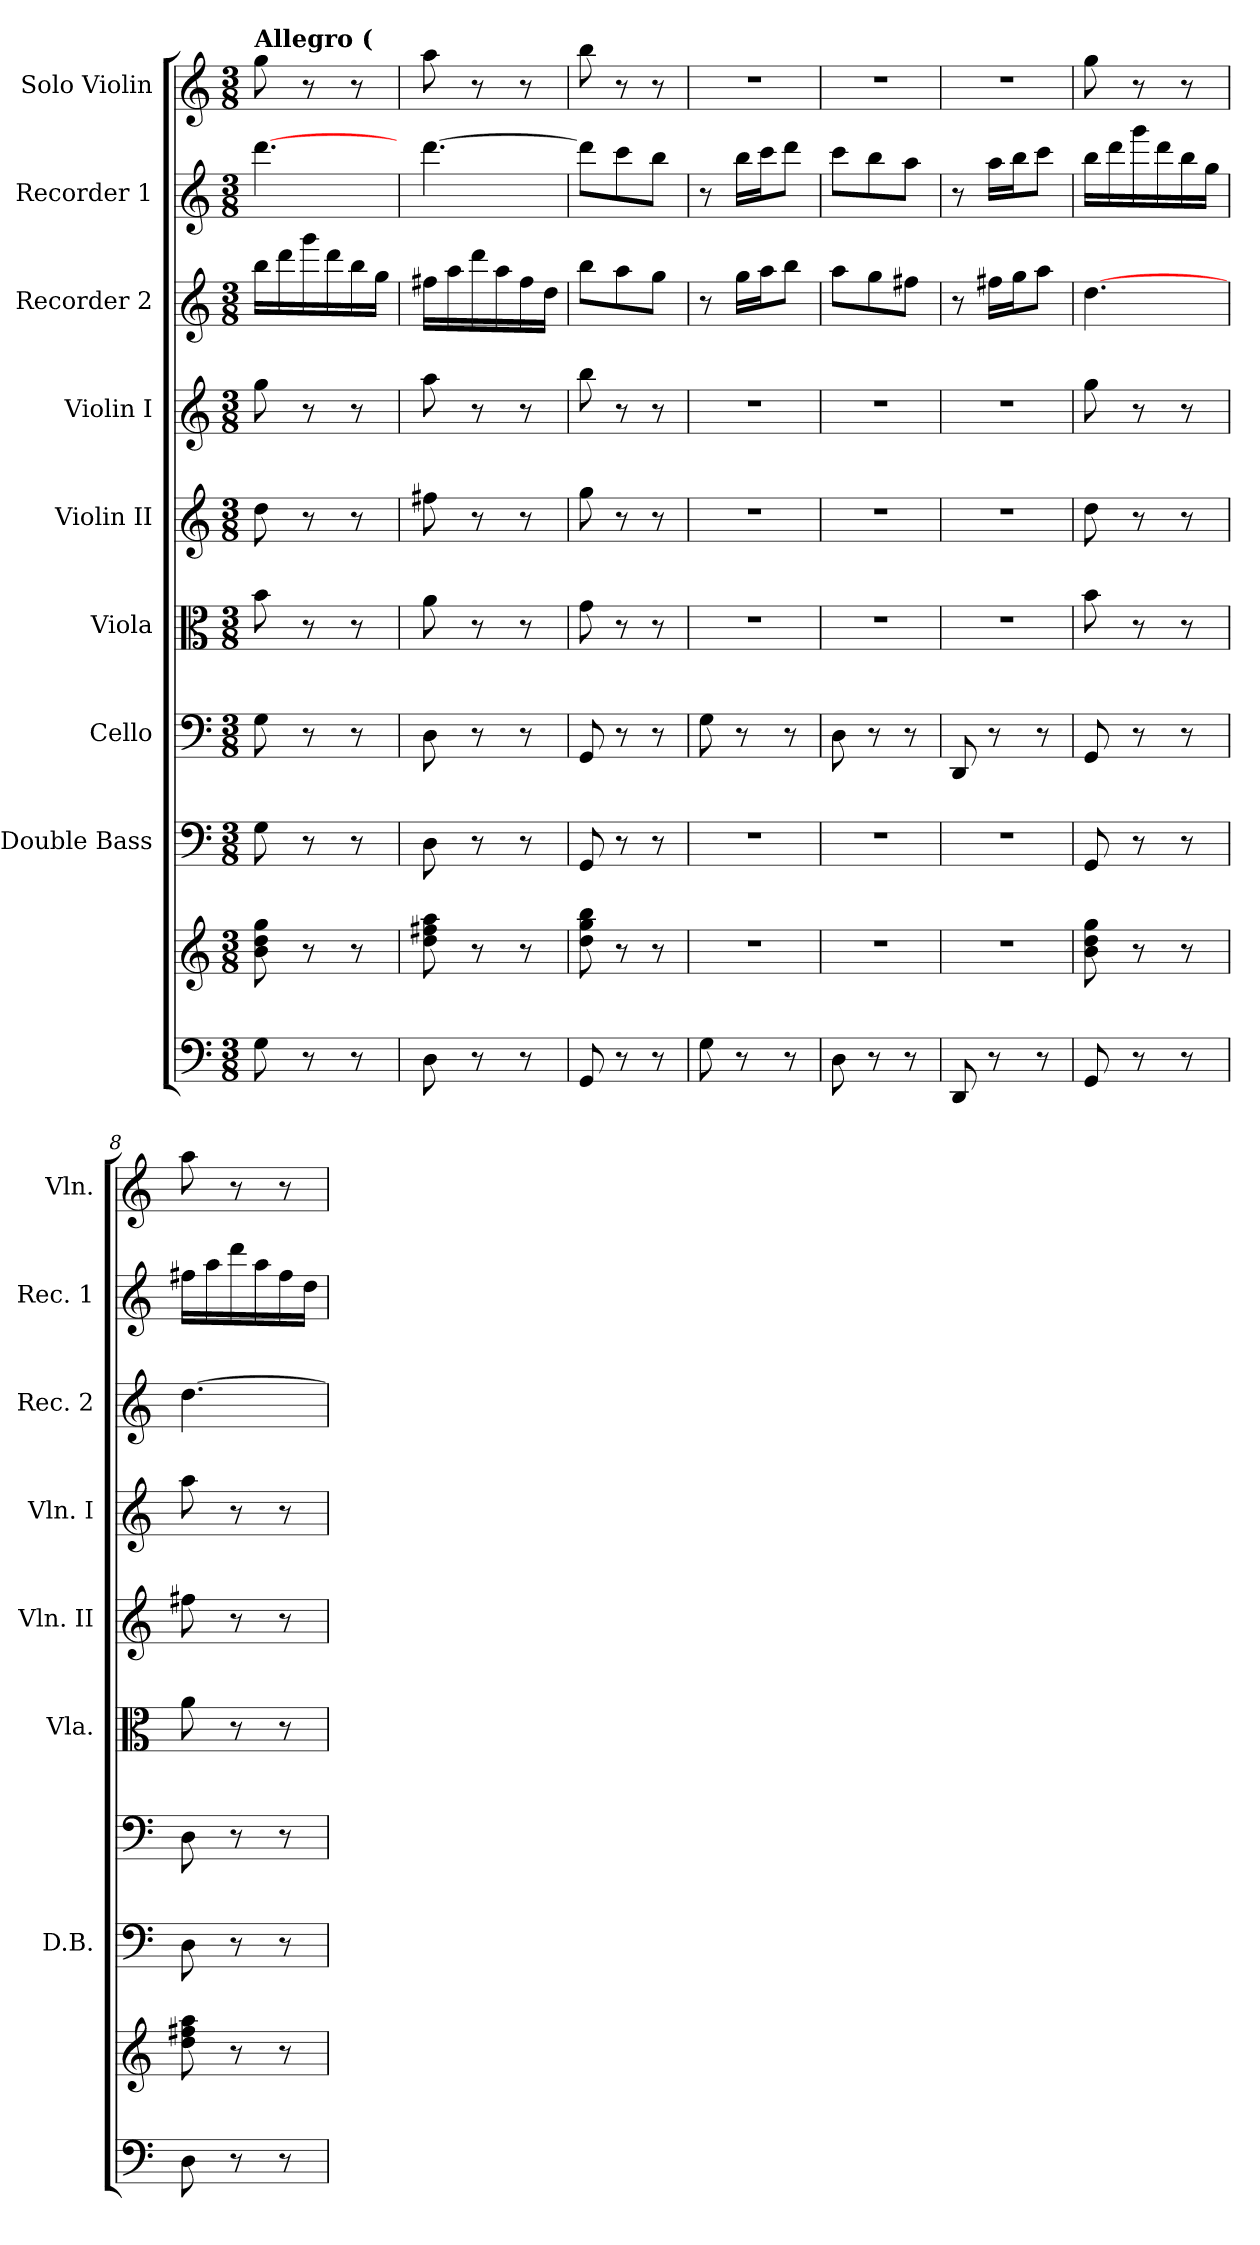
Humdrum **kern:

**kern	**kern	**kern	**kern	**kern	**kern	**kern	**kern	**kern	**kern
*part9	*part9	*part8	*part7	*part6	*part5	*part4	*part3	*part2	*part1
*staff10	*staff9	*staff8	*staff7	*staff6	*staff5	*staff4	*staff3	*staff2	*staff1
*	*	*I"Double Bass	*I"Cello	*I"Viola	*I"Violin II	*I"Violin I	*I"Recorder 2	*I"Recorder 1	*I"Solo Violin
*	*	*I'D.B.	*	*I'Vla.	*I'Vln. II	*I'Vln. I	*I'Rec. 2	*I'Rec. 1	*I'Vln.
*clefF4	*clefG2	*clefF4	*clefF4	*clefC3	*clefG2	*clefG2	*clefG2	*clefG2	*clefG2
*	*	*ITrd7c12	*	*	*	*	*	*	*
*M3/8	*M3/8	*M3/8	*M3/8	*M3/8	*M3/8	*M3/8	*M3/8	*M3/8	*M3/8
=1	=1	=1	=1	=1	=1	=1	=1	=1	=1
!	!	!	!	!	!	!	!	!	!LO:TX:a:B:t=Allegro (
8G\	8b\ 8dd\ 8gg\	8GG\	8G\	8b\	8dd\	8gg\	16bb\LL	[4.ddd\	8gg\
.	.	.	.	.	.	.	16ddd\	.	.
8r	8r	8r	8r	8r	8r	8r	16ggg\	.	8r
.	.	.	.	.	.	.	16ddd\	.	.
8r	8r	8r	8r	8r	8r	8r	16bb\	.	8r
.	.	.	.	.	.	.	16gg\JJ	.	.
=2	=2	=2	=2	=2	=2	=2	=2	=2	=2
8D\	8dd\ 8ff#\ 8aa\	8DD\	8D\	8a\	8ff#\	8aa\	16ff#\LL	[4.ddd\	8aa\
.	.	.	.	.	.	.	16aa\	.	.
8r	8r	8r	8r	8r	8r	8r	16ddd\	.	8r
.	.	.	.	.	.	.	16aa\	.	.
8r	8r	8r	8r	8r	8r	8r	16ff#\	.	8r
.	.	.	.	.	.	.	16dd\JJ	.	.
=3	=3	=3	=3	=3	=3	=3	=3	=3	=3
8GG/	8dd\ 8gg\ 8bb\	8GGG/	8GG/	8g\	8gg\	8bb\	8bb\L	8ddd\L]	8bb\
8r	8r	8r	8r	8r	8r	8r	8aa\	8ccc\	8r
8r	8r	8r	8r	8r	8r	8r	8gg\J	8bb\J	8r
=4	=4	=4	=4	=4	=4	=4	=4	=4	=4
8G\	4.r	4.r	8G\	4.r	4.r	4.r	8r	8r	4.r
8r	.	.	8r	.	.	.	16gg\LL	16bb\LL	.
.	.	.	.	.	.	.	16aa\J	16ccc\J	.
8r	.	.	8r	.	.	.	8bb\J	8ddd\J	.
=5	=5	=5	=5	=5	=5	=5	=5	=5	=5
8D\	4.r	4.r	8D\	4.r	4.r	4.r	8aa\L	8ccc\L	4.r
8r	.	.	8r	.	.	.	8gg\	8bb\	.
8r	.	.	8r	.	.	.	8ff#\J	8aa\J	.
=6	=6	=6	=6	=6	=6	=6	=6	=6	=6
8DD/	4.r	4.r	8DD/	4.r	4.r	4.r	8r	8r	4.r
8r	.	.	8r	.	.	.	16ff#\LL	16aa\LL	.
.	.	.	.	.	.	.	16gg\J	16bb\J	.
8r	.	.	8r	.	.	.	8aa\J	8ccc\J	.
=7	=7	=7	=7	=7	=7	=7	=7	=7	=7
8GG/	8b\ 8dd\ 8gg\	8GGG/	8GG/	8b\	8dd\	8gg\	[4.dd\	16bb\LL	8gg\
.	.	.	.	.	.	.	.	16ddd\	.
8r	8r	8r	8r	8r	8r	8r	.	16ggg\	8r
.	.	.	.	.	.	.	.	16ddd\	.
8r	8r	8r	8r	8r	8r	8r	.	16bb\	8r
.	.	.	.	.	.	.	.	16gg\JJ	.
!!LO:PB:g=z
=8	=8	=8	=8	=8	=8	=8	=8	=8	=8
8D\	8dd\ 8ff#\ 8aa\	8DD\	8D\	8a\	8ff#\	8aa\	[4.dd\	16ff#\LL	8aa\
.	.	.	.	.	.	.	.	16aa\	.
8r	8r	8r	8r	8r	8r	8r	.	16ddd\	8r
.	.	.	.	.	.	.	.	16aa\	.
8r	8r	8r	8r	8r	8r	8r	.	16ff#\	8r
.	.	.	.	.	.	.	.	16dd\JJ	.
=	=	=	=	=	=	=	=	=	=
*-	*-	*-	*-	*-	*-	*-	*-	*-	*-
